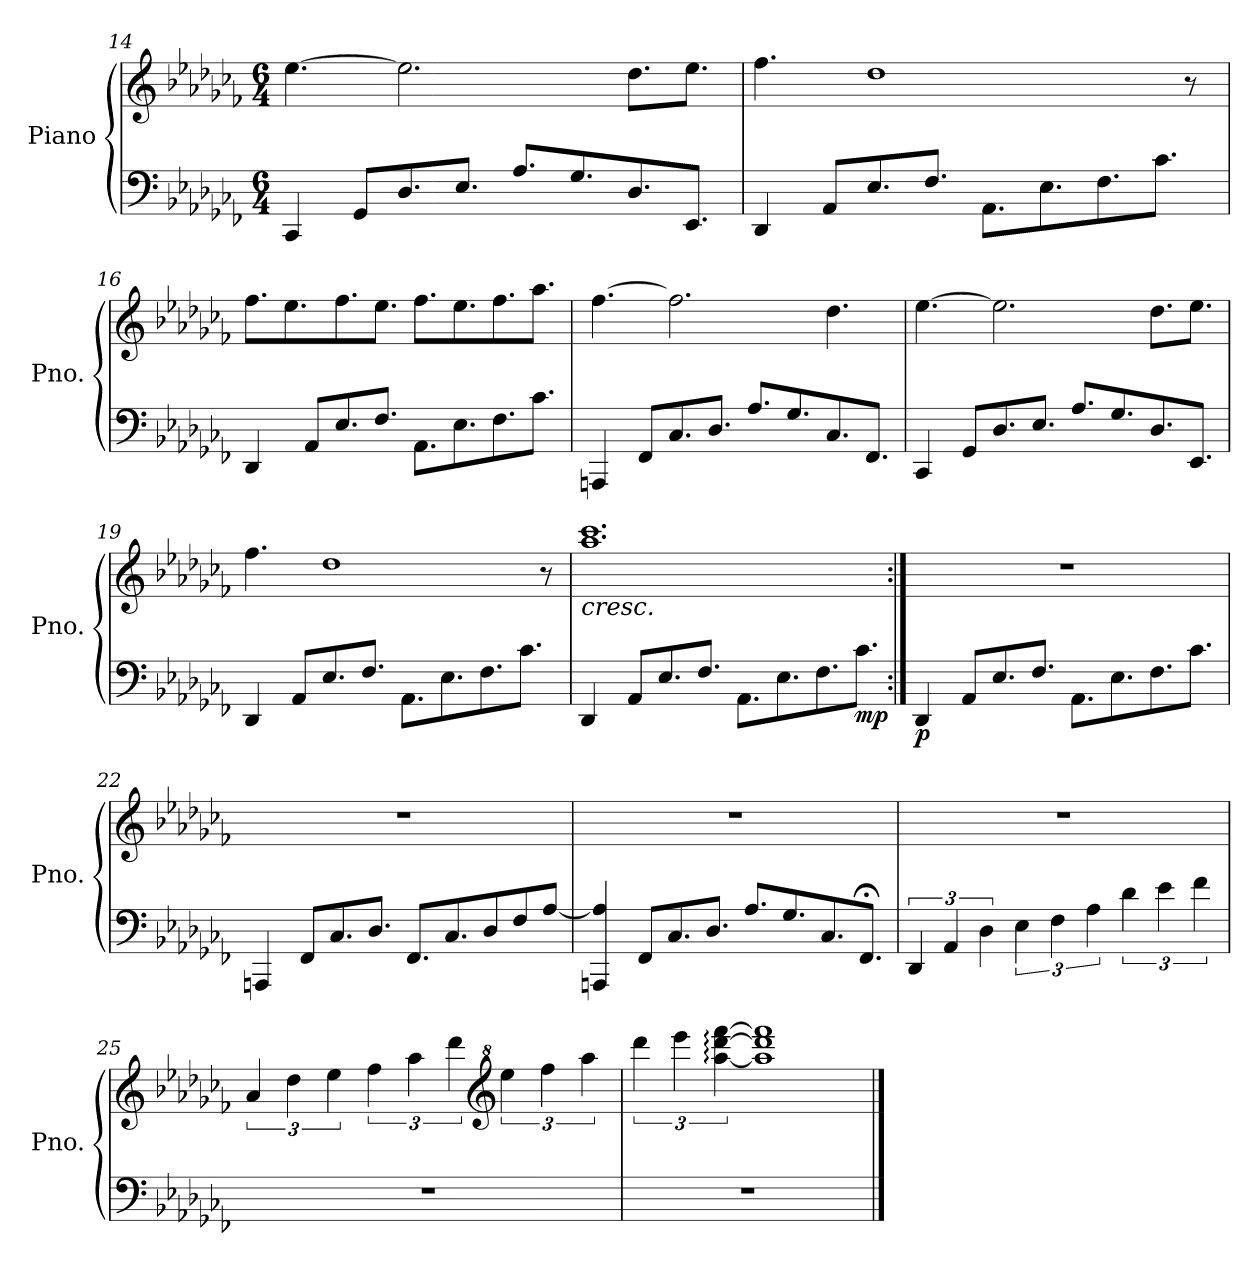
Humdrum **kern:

**kern	**kern	**dynam
*part1	*part1	*part1
*staff2	*staff1	*staff1/2
*I"Piano	*	*
*I'Pno.	*	*
*clefF4	*clefG2	*
*k[b-e-a-d-g-c-f-]	*k[b-e-a-d-g-c-f-]	*
*M6/4	*M6/4	*
=14	=14	=14
4CC-/	[4.ee-\	.
8GG-/L	.	.
8.D-/	2.ee-\]	.
8.E-/J	.	.
8.A-/L	.	.
8.G-/	.	.
8.D-/	8.dd-\L	.
8.EE-/J	8.ee-\J	.
=15	=15	=15
4DD-/	4.ff-\	.
8AA-/L	.	.
8.E-/	1dd-	.
8.F-/J	.	.
8.AA-\L	.	.
8.E-\	.	.
8.F-\	.	.
8.c-\J	.	.
.	8r	.
!!LO:LB:g=z
=16	=16	=16
4DD-/	8.ff-\L	.
.	8.ee-\	.
8AA-/L	.	.
8.E-/	8.ff-\	.
8.F-/J	8.ee-\J	.
8.AA-\L	8.ff-\L	.
8.E-\	8.ee-\	.
8.F-\	8.ff-\	.
8.c-\J	8.aa-\J	.
=17	=17	=17
4AAAn/	[4.ff-\	.
8FF-/L	.	.
8.C-/	2.ff-\]	.
8.D-/J	.	.
8.A-/L	.	.
8.G-/	.	.
8.C-/	4.dd-\	.
8.FF-/J	.	.
=18	=18	=18
4CC-/	[4.ee-\	.
8GG-/L	.	.
8.D-/	2.ee-\]	.
8.E-/J	.	.
8.A-/L	.	.
8.G-/	.	.
8.D-/	8.dd-\L	.
8.EE-/J	8.ee-\J	.
!!LO:LB:g=z
=19	=19	=19
4DD-/	4.ff-\	.
8AA-/L	.	.
8.E-/	1dd-	.
8.F-/J	.	.
8.AA-\L	.	.
8.E-\	.	.
8.F-\	.	.
8.c-\J	.	.
.	8r	.
=20	=20	=20
!	!	!LO:HP:b
4DD-/	1.aa- 1.ccc-	<
8AA-/L	.	.
8.E-/	.	.
8.F-/J	.	.
8.AA-\L	.	.
8.E-\	.	.
8.F-\	.	.
!	!	!LO:DY:b=2
8.c-\J	.	mp
.	.	[
=21:|!	=21:|!	=21:|!
!	!	!LO:DY:b=2
4DD-/	1.r	p
8AA-/L	.	.
8.E-/	.	.
8.F-/J	.	.
8.AA-\L	.	.
8.E-\	.	.
8.F-\	.	.
8.c-\J	.	.
!!LO:LB:g=z
=22	=22	=22
4AAAn/	1.r	.
8FF-/L	.	.
8.C-/	.	.
8.D-/J	.	.
8.FF-/L	.	.
8.C-/	.	.
8D-/	.	.
8F-/	.	.
[8A-/J	.	.
=23	=23	=23
4AAAn/ 4A-/]	1.r	.
8FF-/L	.	.
8.C-/	.	.
8.D-/J	.	.
8.A-/L	.	.
8.G-/	.	.
8.C-/	.	.
8.FF-;</J	.	.
=24	=24	=24
6DD-/	1.r	.
6AA-/	.	.
6D-\	.	.
6E-\	.	.
6F-\	.	.
6A-\	.	.
6d-\	.	.
6e-\	.	.
6f-\	.	.
!!LO:LB:g=z
=25	=25	=25
1.r	6a-/	.
.	6dd-\	.
*	*MM112	*
.	6ee-\	.
.	6ff-\	.
.	6aa-\	.
*	*MM104	*
.	6ddd-\	.
*	*clefG^2	*
.	6eee-\	.
.	6fff-\	.
*	*MM98	*
.	6aaa-\	.
=26	=26	=26
1.r	6dddd-\	.
*	*MM92	*
.	6eeee-\	.
*	*MM88	*
.	[6aaa-\: [6dddd-\: [6ffff-\:	.
.	1aaa-] 1dddd-] 1ffff-]	.
==	==	==
*-	*-	*-
